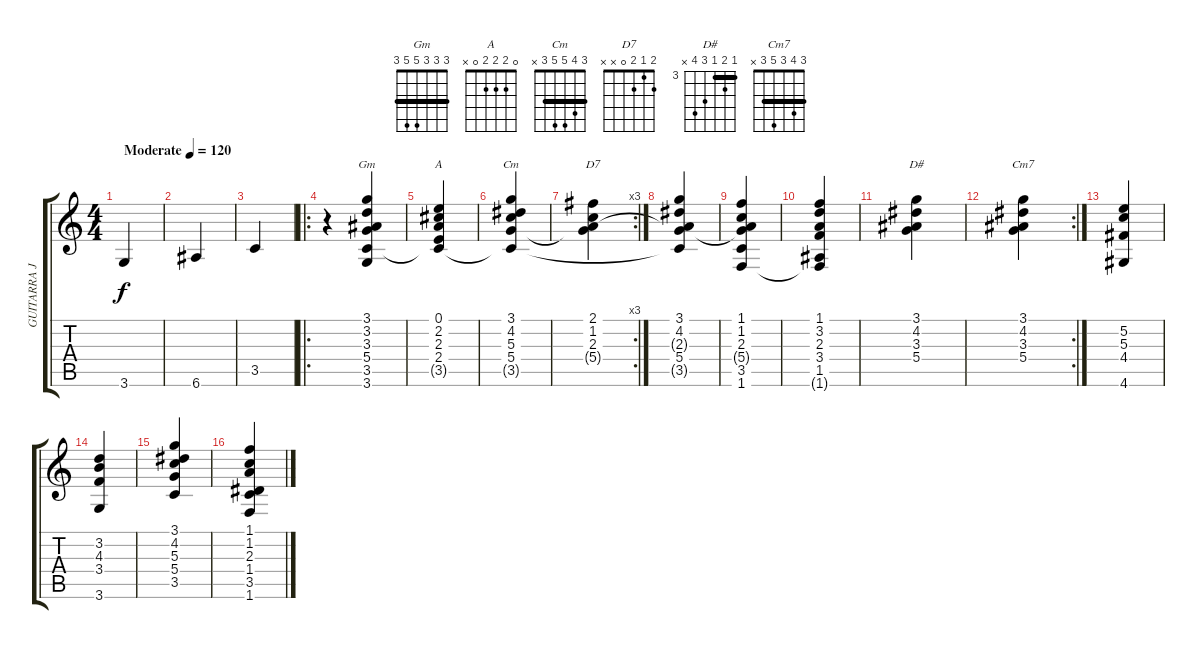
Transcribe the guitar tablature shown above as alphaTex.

\track ("GUITARRA JAMA" "GUITARRA J") {instrument acousticguitarsteel}
\staff {score tabs}
\tuning (E4 B3 G3 D3 A2 E2) {hide}
\chord ("Gm" 3 3 3 5 5 3) {barre 3}
\chord ("A" 0 2 2 2 0 x)
\chord ("Cm" 3 4 5 5 3 x) {barre 3}
\chord ("D7" 2 1 2 0 x x)
\chord ("D#" 3 4 3 5 6 x) {firstfret 3 barre 3}
\chord ("Cm7" 3 4 3 5 3 x) {barre 3}
\ts (4 4)
\tempo (120 "Moderate")
\clef g2
\ks c
3.6.4{dy f instrument acousticguitarsteel} |
6.6.4 |
3.5.4 |
\ro
r.4 (3.1 3.2 3.3 5.4 3.5 3.6).4{ch "Gm"} |
(0.1 2.2 2.3 2.4 3.5{t}).4{ch "A"} |
(3.1 4.2 5.3 5.4 3.5{t}).4{ch "Cm"} |
\rc 3
(2.1 1.2 2.3 5.4{t}).4{ch "D7"} |
(3.1 4.2 2.3{t} 5.4 3.5{t}).4 |
(1.1 1.2 2.3 5.4{t} 3.5 1.6).4 |
(1.1 3.2 2.3 3.4 1.5 1.6{t}).4 |
(3.1 4.2 3.3 5.4).4{ch "D#"} |
\rc 2
(3.1 4.2 3.3 5.4).4{ch "Cm7"} |
(5.2 5.3 4.4 4.6).4 |
(3.2 4.3 3.4 3.6).4 |
(3.1 4.2 5.3 5.4 3.5).4 |
(1.1 1.2 2.3 1.4 3.5 1.6).4
